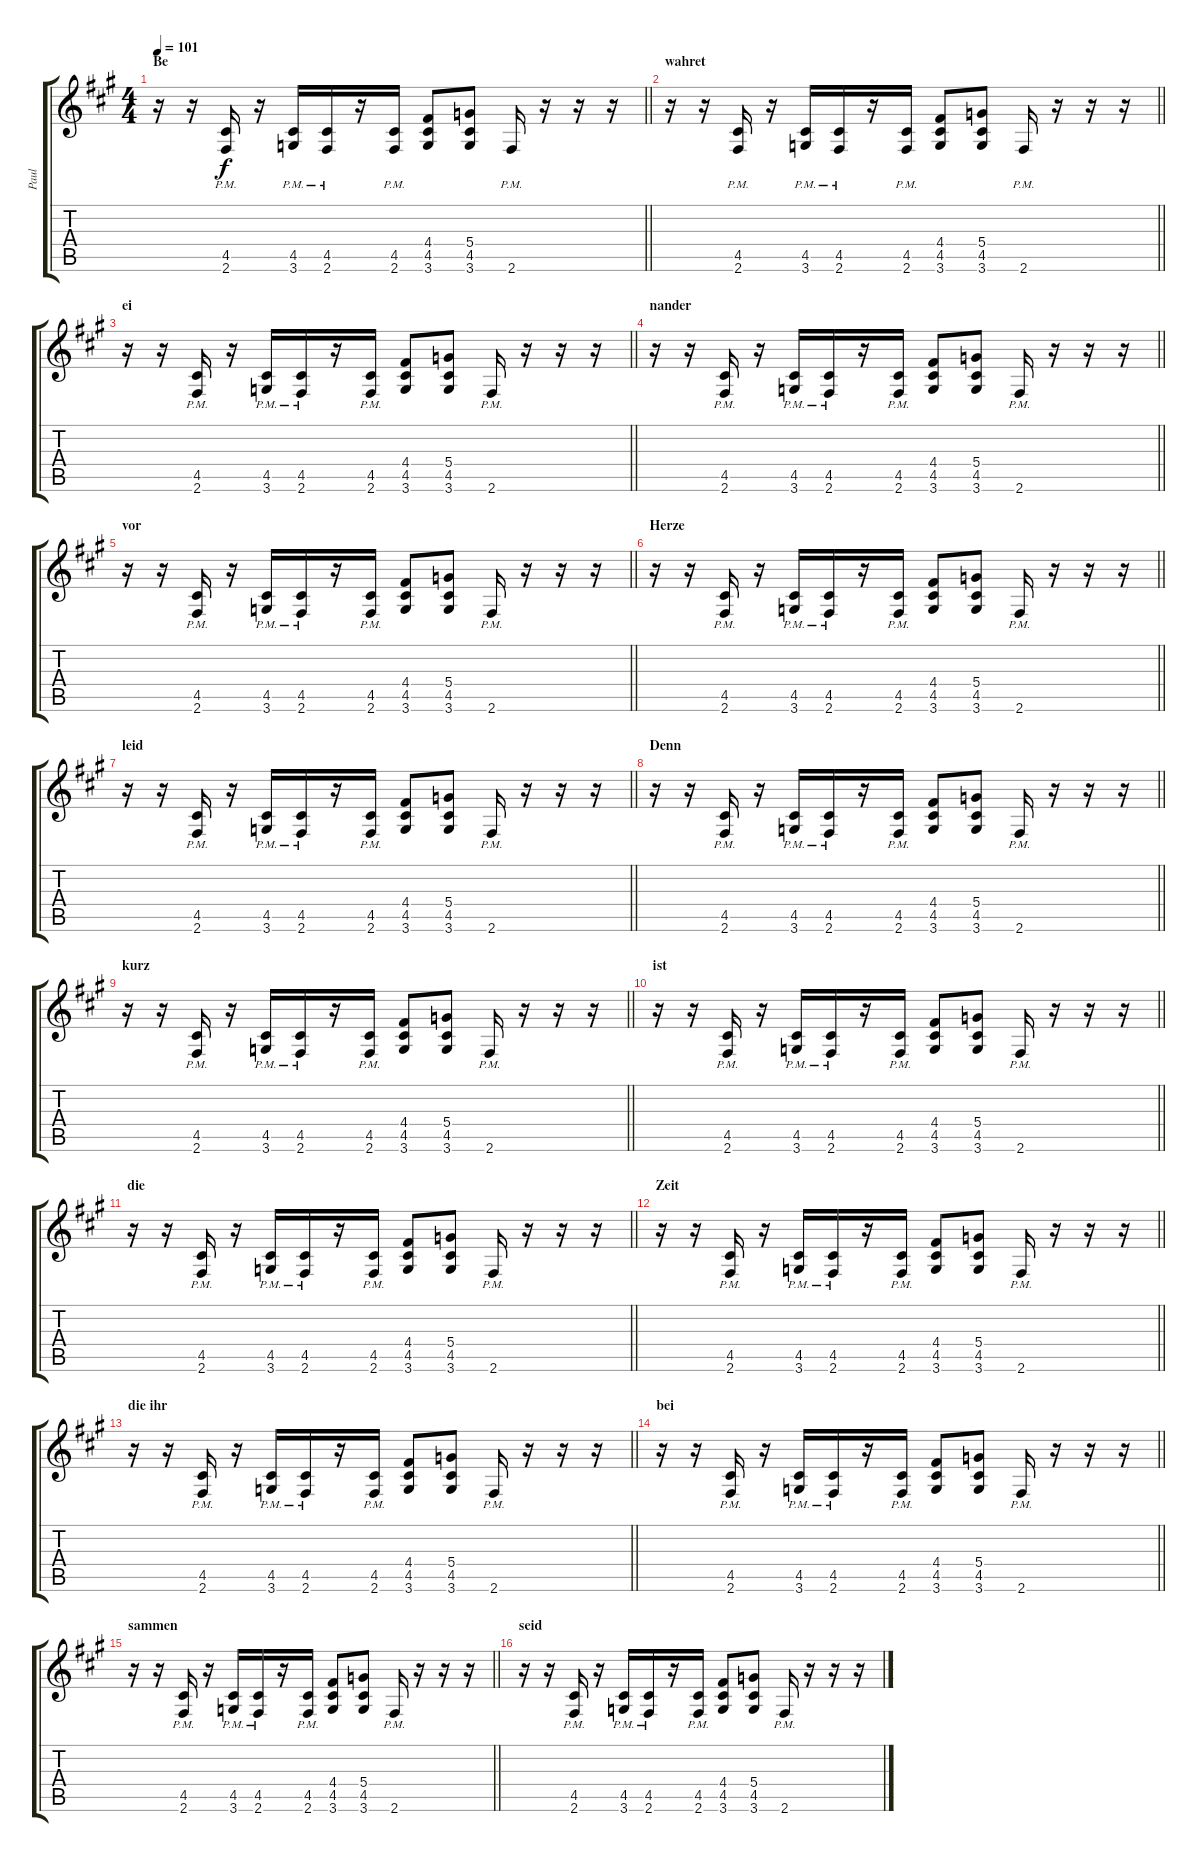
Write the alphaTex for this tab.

\track ("Paul" "Paul") {instrument distortionguitar}
\staff {score tabs}
\tuning (E4 B3 G3 D3 A2 E2) {hide}
\ts (4 4)
\section ("" "Be")
\tempo 101
\clef g2
\barLineRight lightlight
\ks f#minor
r.16{dy f instrument distortionguitar} r.16 (4.5{pm} 2.6{pm}).16 r.16 (4.5{pm} 3.6{pm}).16 (4.5{pm} 2.6{pm}).16 r.16 (4.5{pm} 2.6{pm}).16 (4.4 4.5 3.6).8 (5.4 4.5 3.6).8 2.6{pm}.16 r.16 r.16 r.16 |
\section ("" "wahret")
\barLineRight lightlight
r.16 r.16 (4.5{pm} 2.6{pm}).16 r.16 (4.5{pm} 3.6{pm}).16 (4.5{pm} 2.6{pm}).16 r.16 (4.5{pm} 2.6{pm}).16 (4.4 4.5 3.6).8 (5.4 4.5 3.6).8 2.6{pm}.16 r.16 r.16 r.16 |
\section ("" "ei")
\barLineRight lightlight
r.16 r.16 (4.5{pm} 2.6{pm}).16 r.16 (4.5{pm} 3.6{pm}).16 (4.5{pm} 2.6{pm}).16 r.16 (4.5{pm} 2.6{pm}).16 (4.4 4.5 3.6).8 (5.4 4.5 3.6).8 2.6{pm}.16 r.16 r.16 r.16 |
\section ("" "nander")
\barLineRight lightlight
r.16 r.16 (4.5{pm} 2.6{pm}).16 r.16 (4.5{pm} 3.6{pm}).16 (4.5{pm} 2.6{pm}).16 r.16 (4.5{pm} 2.6{pm}).16 (4.4 4.5 3.6).8 (5.4 4.5 3.6).8 2.6{pm}.16 r.16 r.16 r.16 |
\section ("" "vor")
\barLineRight lightlight
r.16 r.16 (4.5{pm} 2.6{pm}).16 r.16 (4.5{pm} 3.6{pm}).16 (4.5{pm} 2.6{pm}).16 r.16 (4.5{pm} 2.6{pm}).16 (4.4 4.5 3.6).8 (5.4 4.5 3.6).8 2.6{pm}.16 r.16 r.16 r.16 |
\section ("" "Herze")
\barLineRight lightlight
r.16 r.16 (4.5{pm} 2.6{pm}).16 r.16 (4.5{pm} 3.6{pm}).16 (4.5{pm} 2.6{pm}).16 r.16 (4.5{pm} 2.6{pm}).16 (4.4 4.5 3.6).8 (5.4 4.5 3.6).8 2.6{pm}.16 r.16 r.16 r.16 |
\section ("" "leid")
\barLineRight lightlight
r.16 r.16 (4.5{pm} 2.6{pm}).16 r.16 (4.5{pm} 3.6{pm}).16 (4.5{pm} 2.6{pm}).16 r.16 (4.5{pm} 2.6{pm}).16 (4.4 4.5 3.6).8 (5.4 4.5 3.6).8 2.6{pm}.16 r.16 r.16 r.16 |
\section ("" "Denn")
\barLineRight lightlight
r.16 r.16 (4.5{pm} 2.6{pm}).16 r.16 (4.5{pm} 3.6{pm}).16 (4.5{pm} 2.6{pm}).16 r.16 (4.5{pm} 2.6{pm}).16 (4.4 4.5 3.6).8 (5.4 4.5 3.6).8 2.6{pm}.16 r.16 r.16 r.16 |
\section ("" "kurz ")
\barLineRight lightlight
r.16 r.16 (4.5{pm} 2.6{pm}).16 r.16 (4.5{pm} 3.6{pm}).16 (4.5{pm} 2.6{pm}).16 r.16 (4.5{pm} 2.6{pm}).16 (4.4 4.5 3.6).8 (5.4 4.5 3.6).8 2.6{pm}.16 r.16 r.16 r.16 |
\section ("" "ist")
\barLineRight lightlight
r.16 r.16 (4.5{pm} 2.6{pm}).16 r.16 (4.5{pm} 3.6{pm}).16 (4.5{pm} 2.6{pm}).16 r.16 (4.5{pm} 2.6{pm}).16 (4.4 4.5 3.6).8 (5.4 4.5 3.6).8 2.6{pm}.16 r.16 r.16 r.16 |
\section ("" "die ")
\barLineRight lightlight
r.16 r.16 (4.5{pm} 2.6{pm}).16 r.16 (4.5{pm} 3.6{pm}).16 (4.5{pm} 2.6{pm}).16 r.16 (4.5{pm} 2.6{pm}).16 (4.4 4.5 3.6).8 (5.4 4.5 3.6).8 2.6{pm}.16 r.16 r.16 r.16 |
\section ("" "Zeit")
\barLineRight lightlight
r.16 r.16 (4.5{pm} 2.6{pm}).16 r.16 (4.5{pm} 3.6{pm}).16 (4.5{pm} 2.6{pm}).16 r.16 (4.5{pm} 2.6{pm}).16 (4.4 4.5 3.6).8 (5.4 4.5 3.6).8 2.6{pm}.16 r.16 r.16 r.16 |
\section ("" "die ihr")
\barLineRight lightlight
r.16 r.16 (4.5{pm} 2.6{pm}).16 r.16 (4.5{pm} 3.6{pm}).16 (4.5{pm} 2.6{pm}).16 r.16 (4.5{pm} 2.6{pm}).16 (4.4 4.5 3.6).8 (5.4 4.5 3.6).8 2.6{pm}.16 r.16 r.16 r.16 |
\section ("" "bei")
\barLineRight lightlight
r.16 r.16 (4.5{pm} 2.6{pm}).16 r.16 (4.5{pm} 3.6{pm}).16 (4.5{pm} 2.6{pm}).16 r.16 (4.5{pm} 2.6{pm}).16 (4.4 4.5 3.6).8 (5.4 4.5 3.6).8 2.6{pm}.16 r.16 r.16 r.16 |
\section ("" "sammen")
\barLineRight lightlight
r.16 r.16 (4.5{pm} 2.6{pm}).16 r.16 (4.5{pm} 3.6{pm}).16 (4.5{pm} 2.6{pm}).16 r.16 (4.5{pm} 2.6{pm}).16 (4.4 4.5 3.6).8 (5.4 4.5 3.6).8 2.6{pm}.16 r.16 r.16 r.16 |
\section ("" "seid")
r.16 r.16 (4.5{pm} 2.6{pm}).16 r.16 (4.5{pm} 3.6{pm}).16 (4.5{pm} 2.6{pm}).16 r.16 (4.5{pm} 2.6{pm}).16 (4.4 4.5 3.6).8 (5.4 4.5 3.6).8 2.6{pm}.16 r.16 r.16 r.16
